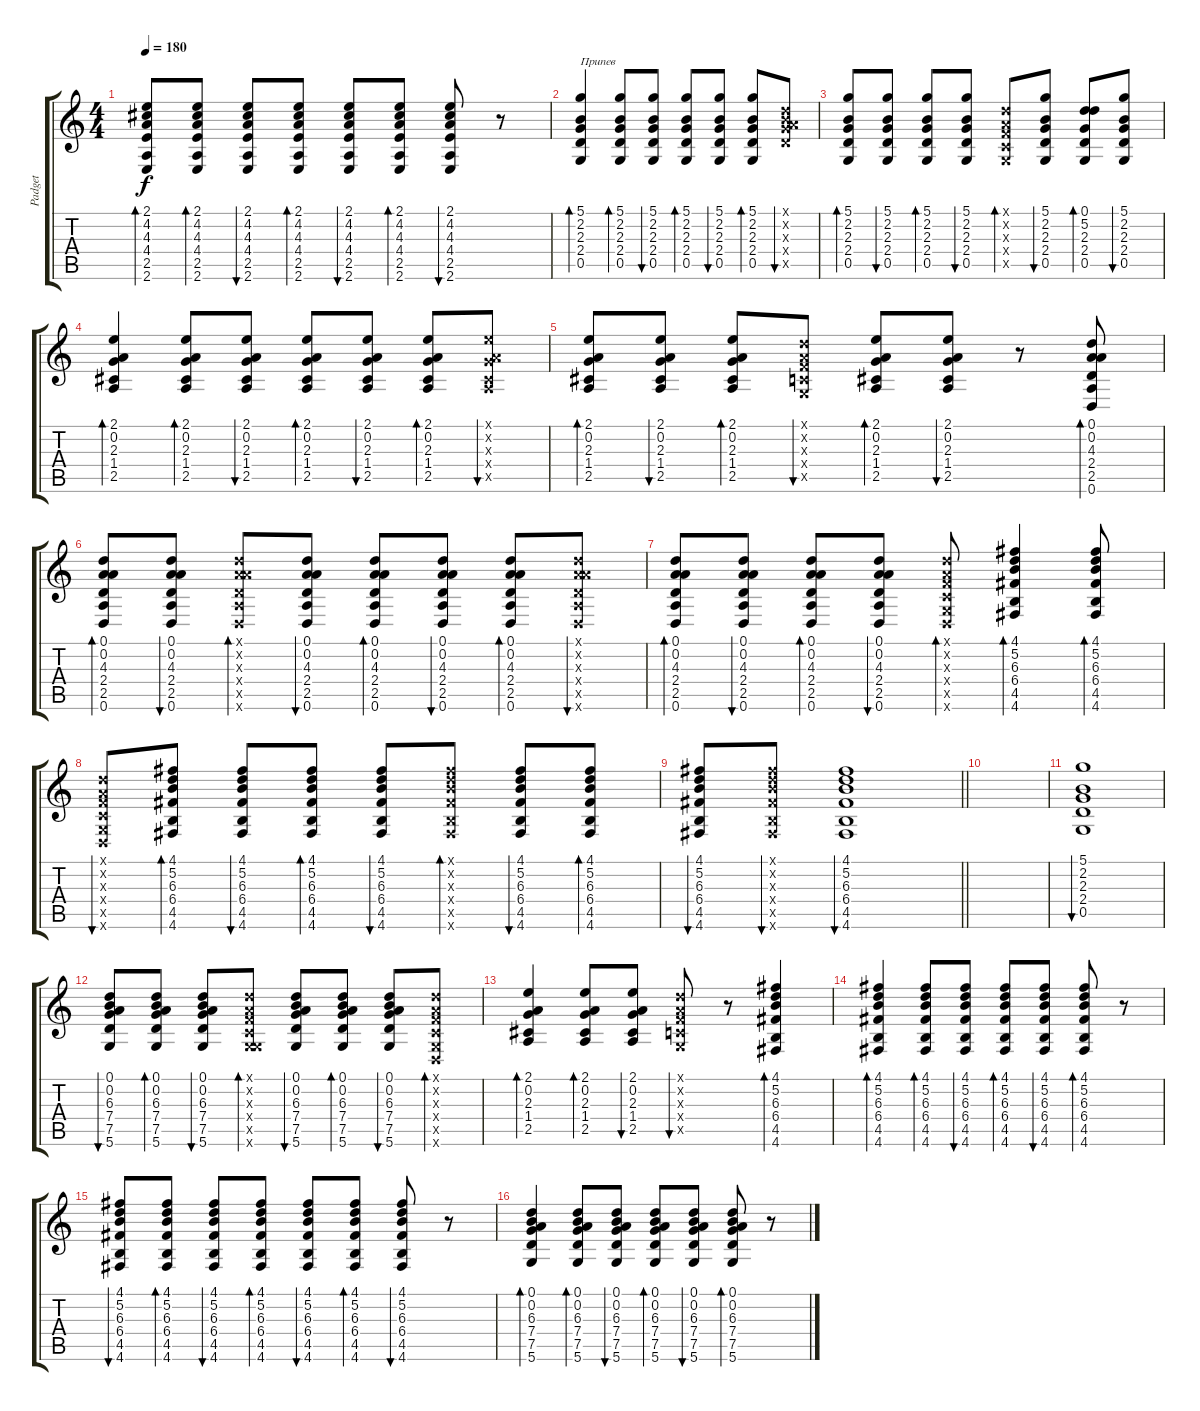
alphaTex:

\track ("Padget" "Padget") {instrument acousticguitarsteel}
\staff {score tabs}
\tuning (D4 A3 F3 C3 G2 D2) {hide}
\ts (4 4)
\tempo 180
\clef g2
\ks c
(2.1 4.2 4.3 4.4 2.5 2.6).8{bd 30 dy f} (2.1 4.2 4.3 4.4 2.5 2.6).8{bd 30} (2.1 4.2 4.3 4.4 2.5 2.6).8{bu 30} (2.1 4.2 4.3 4.4 2.5 2.6).8{bd 30} (2.1 4.2 4.3 4.4 2.5 2.6).8{bu 30} (2.1 4.2 4.3 4.4 2.5 2.6).8{bd 30} (2.1 4.2 4.3 4.4 2.5 2.6).8{bu 30} r.8 |
(5.1 2.2 2.3 2.4 0.5).4{bd 120 txt "Припев"} (5.1 2.2 2.3 2.4 0.5).8{bd 120} (5.1 2.2 2.3 2.4 0.5).8{bu 120} (5.1 2.2 2.3 2.4 0.5).8{bd 120} (5.1 2.2 2.3 2.4 0.5).8{bu 120} (5.1 2.2 2.3 2.4 0.5).8{bd 120} (0.1{x} 0.2{x} 6.3{x} 7.4{x} 7.5{x}).8{bu 30} |
(5.1 2.2 2.3 2.4 0.5).8{bd 120} (5.1 2.2 2.3 2.4 0.5).8{bu 120} (5.1 2.2 2.3 2.4 0.5).8{bd 120} (5.1 2.2 2.3 2.4 0.5).8{bu 120} (0.1{x} 0.2{x} 0.3{x} 0.4{x} 0.5{x}).8{bd 30} (5.1 2.2 2.3 2.4 0.5).8{bu 120} (0.1 5.2 2.3 2.4 0.5).8{bd 120} (5.1 2.2 2.3 2.4 0.5).8{bu 120} |
(2.1 0.2 2.3 1.4 2.5).4{bd 60} (2.1 0.2 2.3 1.4 2.5).8{bd 60} (2.1 0.2 2.3 1.4 2.5).8{bu 60} (2.1 0.2 2.3 1.4 2.5).8{bd 60} (2.1 0.2 2.3 1.4 2.5).8{bu 60} (2.1 0.2 2.3 1.4 2.5).8{bd 60} (2.1{x} 0.2{x} 2.3{x} 1.4{x} 2.5{x}).8{bu 60} |
(2.1 0.2 2.3 1.4 2.5).8{bd 60} (2.1 0.2 2.3 1.4 2.5).8{bu 30} (2.1 0.2 2.3 1.4 2.5).8{bd 30} (0.1{x} 0.2{x} 0.3{x} 0.4{x} 0.5{x}).8{bu 30} (2.1 0.2 2.3 1.4 2.5).8{bd 30} (2.1 0.2 2.3 1.4 2.5).8{bu 30} r.8 (0.1 0.2 4.3 2.4 2.5 0.6).8{bd 30} |
(0.1 0.2 4.3 2.4 2.5 0.6).8{bd 60} (0.1 0.2 4.3 2.4 2.5 0.6).8{bu 60} (0.1{x} 0.2{x} 4.3{x} 2.4{x} 2.5{x} 0.6{x}).8{bd 30} (0.1 0.2 4.3 2.4 2.5 0.6).8{bu 60} (0.1 0.2 4.3 2.4 2.5 0.6).8{bd 60} (0.1 0.2 4.3 2.4 2.5 0.6).8{bu 60} (0.1 0.2 4.3 2.4 2.5 0.6).8{bd 60} (0.1{x} 0.2{x} 4.3{x} 2.4{x} 2.5{x} 0.6{x}).8{bu 30} |
(0.1 0.2 4.3 2.4 2.5 0.6).8{bd 30} (0.1 0.2 4.3 2.4 2.5 0.6).8{bu 30} (0.1 0.2 4.3 2.4 2.5 0.6).8{bd 30} (0.1 0.2 4.3 2.4 2.5 0.6).8{bu 30} (0.1{x} 0.2{x} 0.3{x} 0.4{x} 0.5{x} 0.6{x}).8{bd 30} (4.1 5.2 6.3 6.4 4.5 4.6).4{bd 30} (4.1 5.2 6.3 6.4 4.5 4.6).8{bd 30} |
(0.1{x} 0.2{x} 0.3{x} 0.4{x} 0.5{x} 0.6{x}).8{bu 30} (4.1 5.2 6.3 6.4 4.5 4.6).8{bd 30} (4.1 5.2 6.3 6.4 4.5 4.6).8{bu 30} (4.1 5.2 6.3 6.4 4.5 4.6).8{bd 30} (4.1 5.2 6.3 6.4 4.5 4.6).8{bu 30} (4.1{x} 5.2{x} 6.3{x} 6.4{x} 4.5{x} 4.6{x}).8{bd 30} (4.1 5.2 6.3 6.4 4.5 4.6).8{bu 30} (4.1 5.2 6.3 6.4 4.5 4.6).8{bd 30} |
\barLineRight lightlight
(4.1 5.2 6.3 6.4 4.5 4.6).8{bu 60} (4.1{x} 5.2{x} 6.3{x} 6.4{x} 4.5{x} 4.6{x}).8{bu 30} (4.1 5.2 6.3 6.4 4.5 4.6).1{bu 480} |
|
(5.1 2.2 2.3 2.4 0.5).1{bu 480} |
(0.1 0.2 6.3 7.4 7.5 5.6).8{bu 120} (0.1 0.2 6.3 7.4 7.5 5.6).8{bd 120} (0.1 0.2 6.3 7.4 7.5 5.6).8{bu 120} (0.1{x} 0.2{x} 0.3{x} 0.4{x} 0.5{x} 5.6{x}).8{bd 30} (0.1 0.2 6.3 7.4 7.5 5.6).8{bu 60} (0.1 0.2 6.3 7.4 7.5 5.6).8{bd 60} (0.1 0.2 6.3 7.4 7.5 5.6).8{bu 60} (0.1{x} 0.2{x} 0.3{x} 0.4{x} 0.5{x} 0.6{x}).8{bd 30} |
(2.1 0.2 2.3 1.4 2.5).4{bd 30} (2.1 0.2 2.3 1.4 2.5).8{bd 30} (2.1 0.2 2.3 1.4 2.5).8{bu 30} (0.1{x} 0.2{x} 0.3{x} 0.4{x} 0.5{x}).8{bu 30} r.8 (4.1 5.2 6.3 6.4 4.5 4.6).4{bd 30} |
(4.1 5.2 6.3 6.4 4.5 4.6).4{bd 30} (4.1 5.2 6.3 6.4 4.5 4.6).8{bd 30} (4.1 5.2 6.3 6.4 4.5 4.6).8{bu 30} (4.1 5.2 6.3 6.4 4.5 4.6).8{bd 30} (4.1 5.2 6.3 6.4 4.5 4.6).8{bu 30} (4.1 5.2 6.3 6.4 4.5 4.6).8{bd 30} r.8 |
(4.1 5.2 6.3 6.4 4.5 4.6).8{bu 30} (4.1 5.2 6.3 6.4 4.5 4.6).8{bd 30} (4.1 5.2 6.3 6.4 4.5 4.6).8{bu 30} (4.1 5.2 6.3 6.4 4.5 4.6).8{bd 30} (4.1 5.2 6.3 6.4 4.5 4.6).8{bu 30} (4.1 5.2 6.3 6.4 4.5 4.6).8{bd 30} (4.1 5.2 6.3 6.4 4.5 4.6).8{bu 30} r.8 |
(0.1 0.2 6.3 7.4 7.5 5.6).4{bd 30} (0.1 0.2 6.3 7.4 7.5 5.6).8{bd 30} (0.1 0.2 6.3 7.4 7.5 5.6).8{bu 30} (0.1 0.2 6.3 7.4 7.5 5.6).8{bd 30} (0.1 0.2 6.3 7.4 7.5 5.6).8{bu 30} (0.1 0.2 6.3 7.4 7.5 5.6).8{bd 30} r.8
